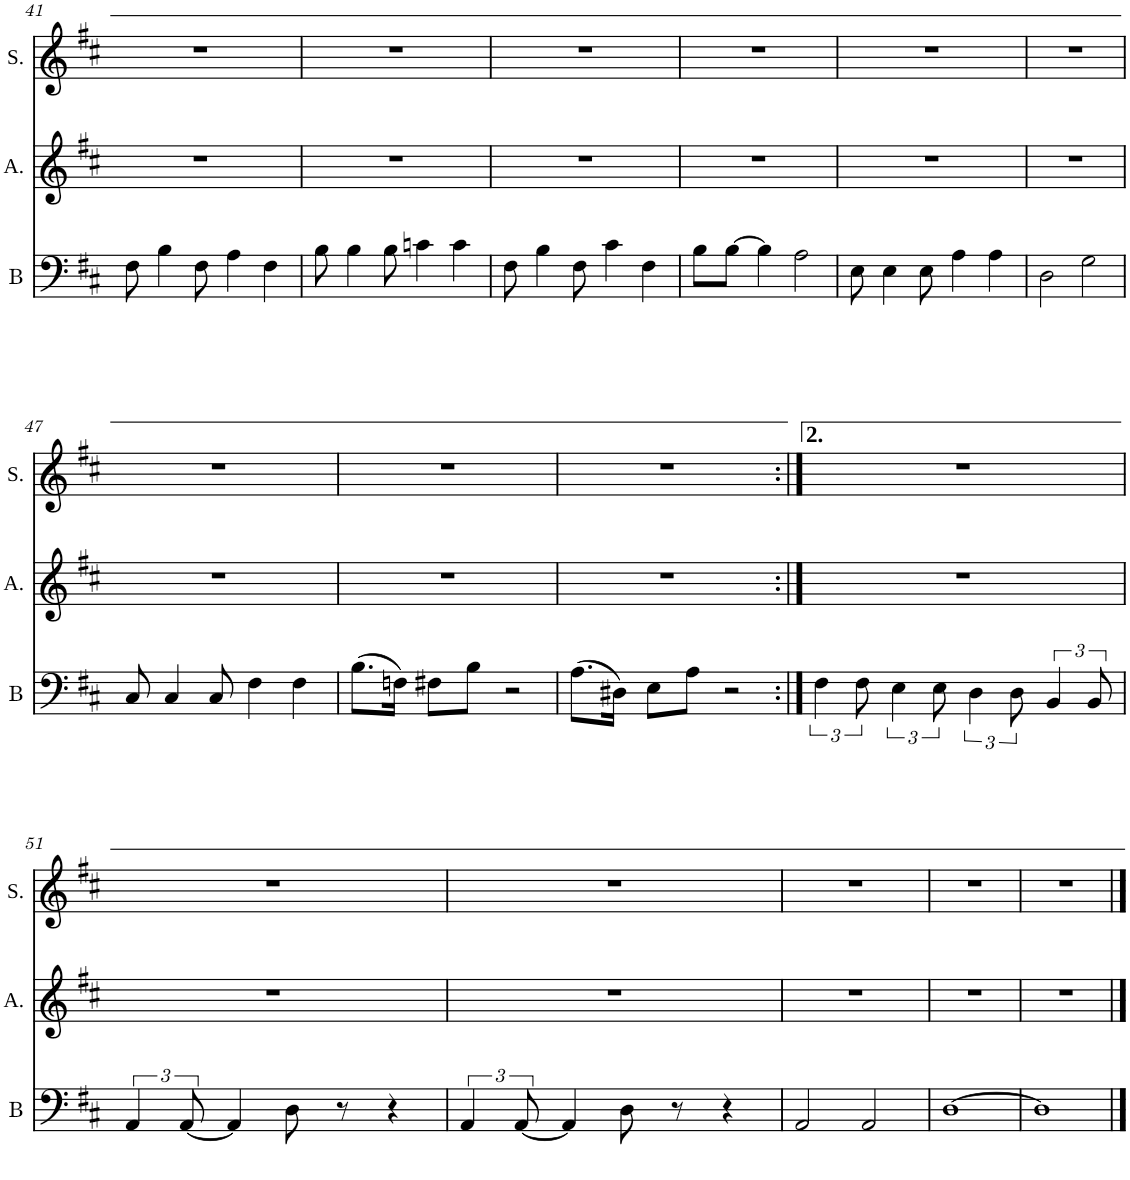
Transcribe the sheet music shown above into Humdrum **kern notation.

**kern	**kern	**kern
*part3	*part2	*part1
*staff3	*staff2	*staff1
*I"B	*I"Alto	*I"Soprano
*I'B	*I'A.	*I'S.
!!LO:PB:g=z
*clefF4	*clefG2	*clefG2
*k[f#c#]	*k[f#c#]	*k[f#c#]
*M4/4	*M4/4	*M4/4
=41	=41	=41
8F#\	1r	1r
4B\	.	.
8F#\	.	.
4A\	.	.
4F#\	.	.
=42	=42	=42
8B\	1r	1r
4B\	.	.
8B\	.	.
4cn\	.	.
4c\	.	.
=43	=43	=43
8F#\	1r	1r
4B\	.	.
8F#\	.	.
4c#\	.	.
4F#\	.	.
=44	=44	=44
8B\L	1r	1r
[8B\J	.	.
4B\]	.	.
2A\	.	.
=45	=45	=45
8E\	1r	1r
4E\	.	.
8E\	.	.
4A\	.	.
4A\	.	.
=46	=46	=46
2D\	1r	1r
2G\	.	.
!!LO:LB:g=z
=47	=47	=47
8C#/	1r	1r
4C#/	.	.
8C#/	.	.
4F#\	.	.
4F#\	.	.
=48	=48	=48
(8.B\L	1r	1r
16Fn\Jk)	.	.
8F#X\L	.	.
8B\J	.	.
2r	.	.
=49	=49	=49
(8.A\L	1r	1r
16D#X\Jk)	.	.
8E\L	.	.
8A\J	.	.
2r	.	.
=50:|!	=50:|!	=50:|!
6F#\	1r	1r
12F#\	.	.
6E\	.	.
12E\	.	.
6D\	.	.
12D\	.	.
6BB/	.	.
12BB/	.	.
!!LO:LB:g=z
=51	=51	=51
6AA/	1r	1r
[12AA/	.	.
4AA/]	.	.
8D\	.	.
8r	.	.
4r	.	.
=52	=52	=52
6AA/	1r	1r
[12AA/	.	.
4AA/]	.	.
8D\	.	.
8r	.	.
4r	.	.
=53	=53	=53
2AA/	1r	1r
2AA/	.	.
=54	=54	=54
[1D	1r	1r
=55	=55	=55
1D]	1r	1r
==	==	==
*-	*-	*-
